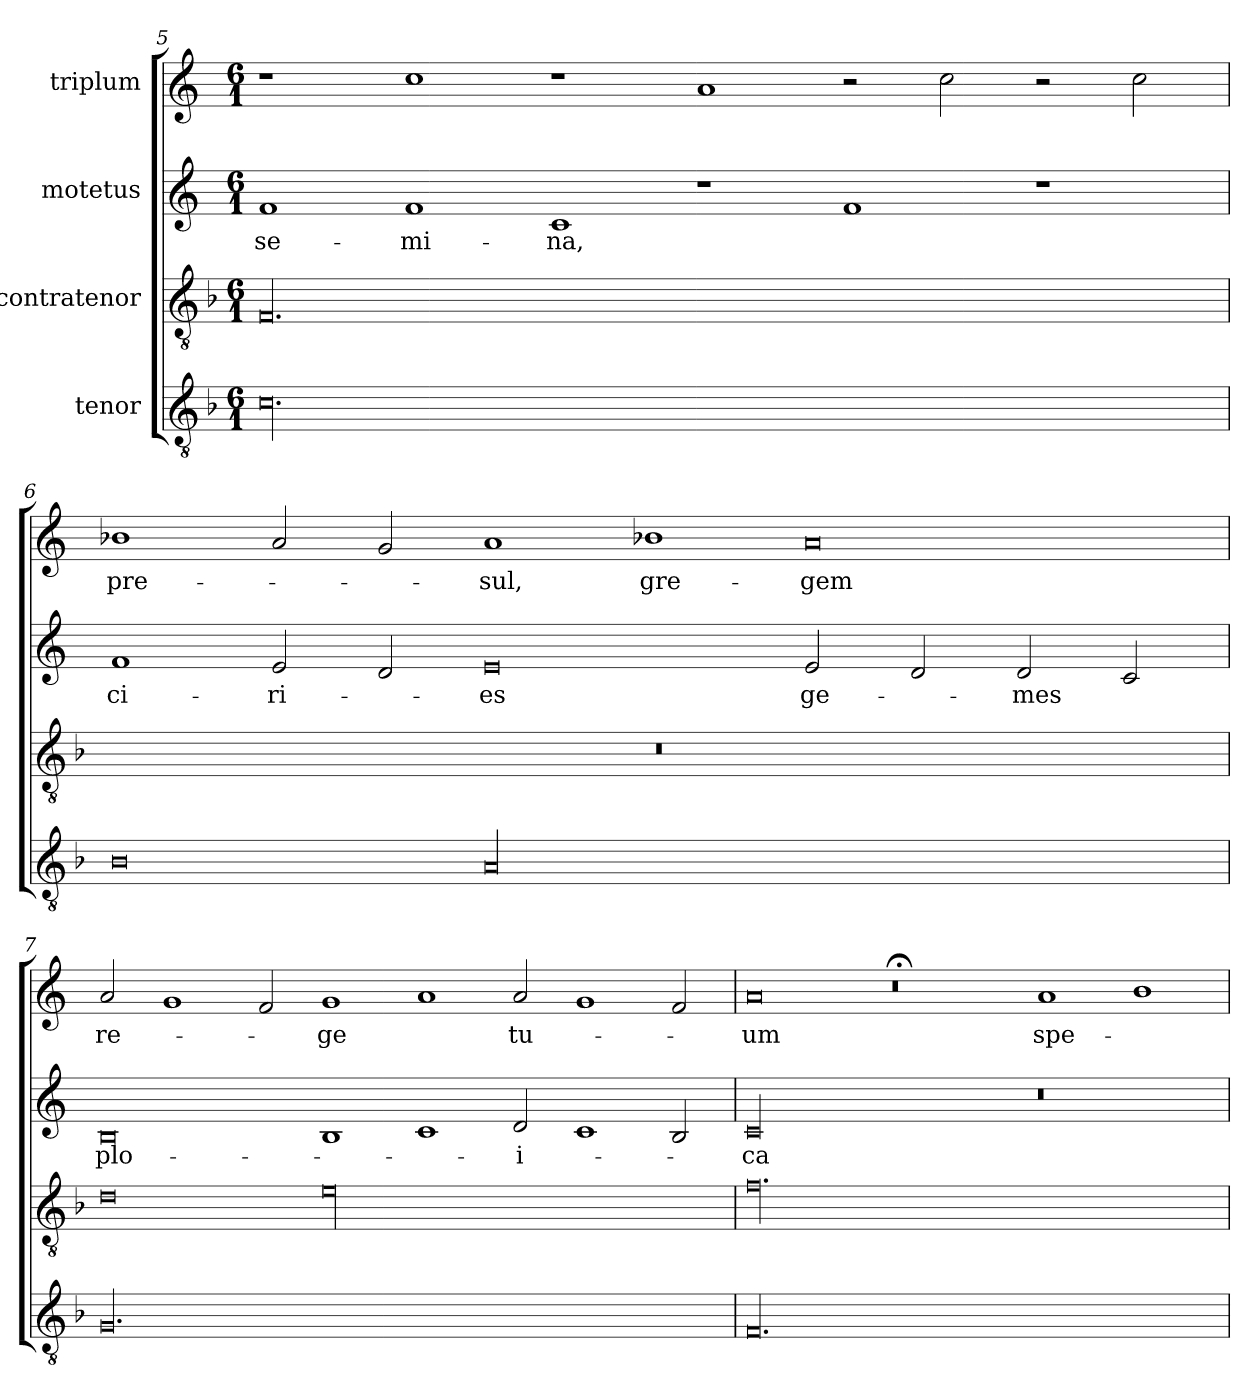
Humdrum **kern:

**kern	**kern	**kern	**text	**kern	**text
*part4	*part3	*part2	*part2	*part1	*part1
*staff4	*staff3	*staff2	*staff2	*staff1	*staff1
*I"tenor	*I"contratenor	*I"motetus	*	*I"triplum	*
*clefGv2	*clefGv2	*clefG2	*	*clefG2	*
*k[b-]	*k[b-]	*k[]	*	*k[]	*
*F:	*F:	*C:	*	*C:	*
*M6/1	*M6/1	*M6/1	*	*M6/1	*
=5	=5	=5	=5	=5	=5
00.c\	00.F/	1f/	se-	1r	.
.	.	1f/	-mi-	1cc\	.
.	.	1c/	-na,	1r	.
.	.	1r	.	1a/	.
.	.	1f/	.	2r	.
.	.	.	.	2cc\	.
.	.	1r	.	2r	.
.	.	.	.	2cc\	.
!!LO:PB:g=z
=6	=6	=6	=6	=6	=6
0B-\	00.r	1f/	ci-	1b-X\	pre-
.	.	2e/	-ri-	2a/	.
.	.	2d/	.	2g/	.
00A/	.	0e/	-es	1a/	-sul,
.	.	.	.	1b-X\	gre-
.	.	2e/	ge-	0a/	-gem
.	.	2d/	.	.	.
.	.	2d/	-mes	.	.
.	.	2c/	.	.	.
=7	=7	=7	=7	=7	=7
00.G/	0d\	0B/	plo-	2a/	re-
.	.	.	.	1g/	.
.	.	.	.	2f/	.
.	00e\	1B/	.	1g/	-ge
.	.	1c/	.	1a/	.
.	.	2d/	-i-	2a/	tu-
.	.	1c/	.	1g/	.
.	.	2B/	.	2f/	.
=8	=8	=8	=8	=8	=8
00.F/	00.f\	00c/	-ca	0a/	-um
.	.	.	.	0r;<	.
.	.	0r	.	1a/	spe-
.	.	.	.	1b\	.
=	=	=	=	=	=
*-	*-	*-	*-	*-	*-
